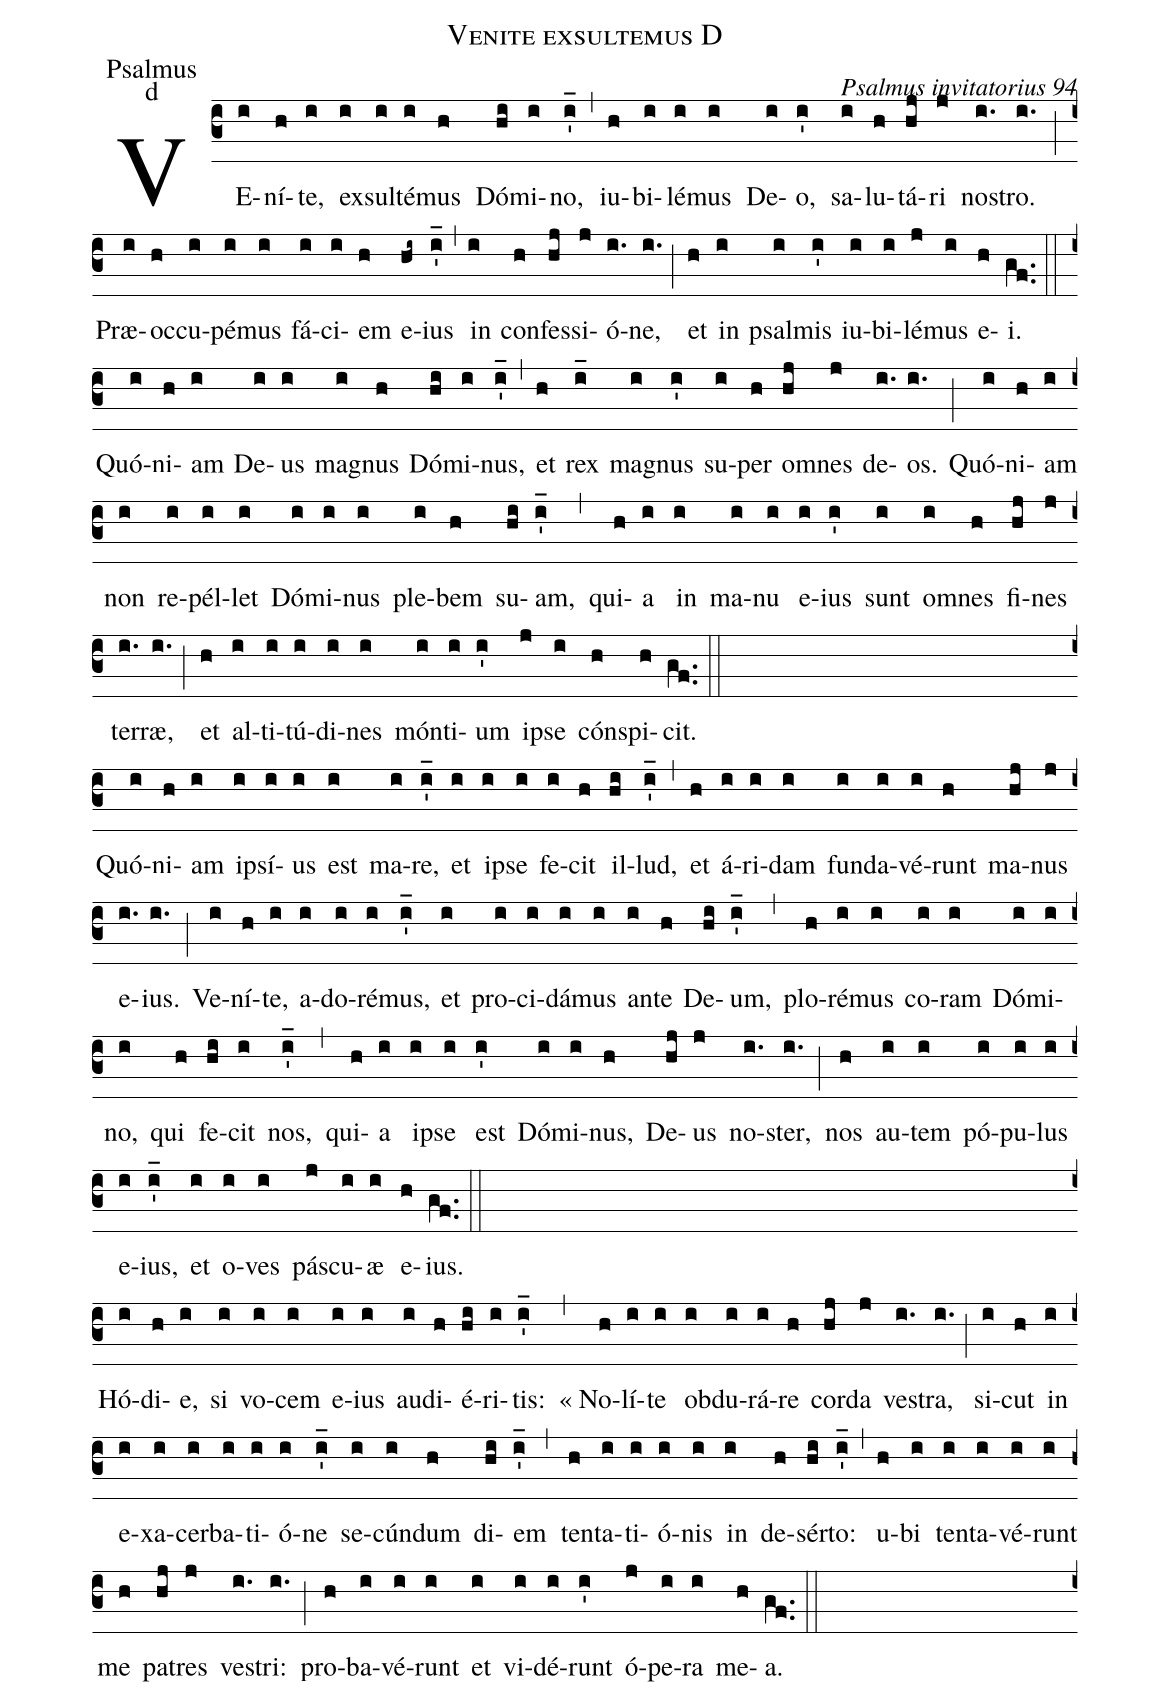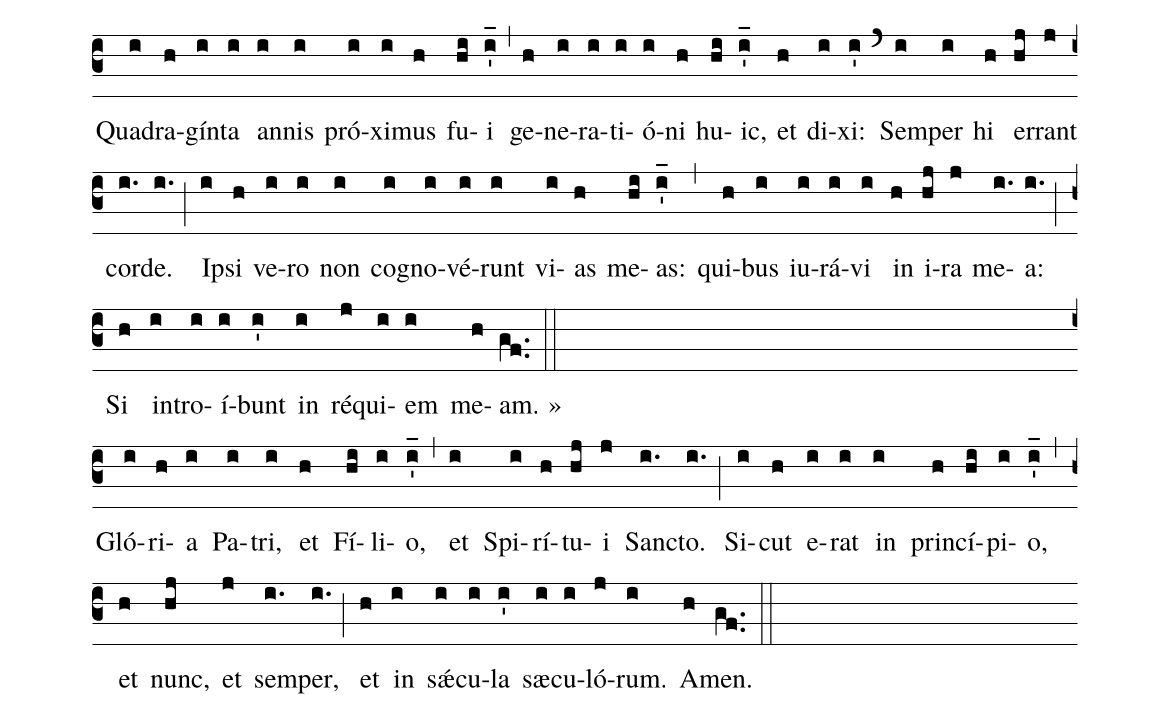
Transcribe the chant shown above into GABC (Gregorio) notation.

name:Venite exsultemus D;
office-part:Psalmus;
mode:d;
commentary:Psalmus  invitatorius 94;
%%
(c3)VE(i)ní(h)te,(i) ex(i)sul(i)té(i)mus(h) Dó(hi)mi(i)no,(i_') (,) iu(h)bi(i)lé(i)mus(i) De(i)o,(i') sa(i)lu(h)tá(hj)ri(j) no(i.)stro.(i.) (;) Præ(i)oc(h)cu(i)pé(i)mus(i) fá(i)ci(i)em(h) e(hi~)ius(i_') (,) in(i) con(h)fes(hj)si(j)ó(i.)ne,(i.) (;) et(h) in(i) psal(i)mis(i') iu(i)bi(i)lé(j)mus(i) e(h)i.(gf..) (::Z)

Quó(i)ni(h)am(i) De(i)us(i) ma(i)gnus(h) Dó(hi)mi(i)nus,(i_') (,) et(h) rex(i_) ma(i)gnus(i') su(i)per(h) om(hj)nes(j) de(i.)os.(i.) (;) Quó(i)ni(h)am(i) non(i) re(i)pél(i)let(i) Dó(i)mi(i)nus(i) ple(i)bem(h) su(hi)am,(i_') (,) qui(h)a(i) in(i) ma(i)nu(i) e(i)ius(i') sunt(i) om(i)nes(h) fi(hj)nes(j) ter(i.)ræ,(i.) (;) et(h) al(i)ti(i)tú(i)di(i)nes(i) món(i)ti(i)um(i') i(j)pse(i) cón(h)spi(h)cit.(gf..) (::Z)

Quó(i)ni(h)am(i) i(i)psí(i)us(i) est(i) ma(i)re,(i'_) et(i) i(i)pse(i) fe(i)cit(h) il(hi)lud,(i_') (,) et(h) á(i)ri(i)dam(i) fun(i)da(i)vé(i)runt(h) ma(hj)nus(j) e(i.)ius.(i.) (;) Ve(i)ní(h)te,(i) a(i)do(i)ré(i)mus,(i_') et(i) pro(i)ci(i)dá(i)mus(i) an(i)te(h) De(hi)um,(i_') (,) plo(h)ré(i)mus(i) co(i)ram(i) Dó(i)mi(i)no,(i) qui(h) fe(hi)cit(i) nos,(i'_) (,) qui(h)a(i) i(i)pse(i) est(i') Dó(i)mi(i)nus,(h) De(hj)us(j) no(i.)ster,(i.) (;) nos(h) au(i)tem(i) pó(i)pu(i)lus(i) e(i)ius,(i_') et(i) o(i)ves(i) pá(j)scu(i)æ(i) e(h)ius.(gf..) (::Z)

Hó(i)di(h)e,(i) si(i) vo(i)cem(i) e(i)ius(i) au(i)di(h)é(hi)ri(i)tis:(i_')  (,)
« No(h)lí(i)te(i) ob(i)du(i)rá(i)re(h) cor(hj)da(j) ve(i.)stra,(i.) (;) si(i)cut(h) in(i) e(i)xa(i)cer(i)ba(i)ti(i)ó(i)ne(i_') se(i)cún(i)dum(h) di(hi)em(i_') (,) ten(h)ta(i)ti(i)ó(i)nis(i) in(i) de(h)sér(hi)to:(i'_) (,) u(h)bi(i) ten(i)ta(i)vé(i)runt(i) me(h) pa(hj)tres(j) ve(i.)stri:(i.) (;) pro(h)ba(i)vé(i)runt(i) et(i) vi(i)dé(i)runt(i') ó(j)pe(i)ra(i) me(h)a.(gf..) (::Z)

Qua(i)dra(h)gín(i)ta(i) an(i)nis(i) pró(i)xi(i)mus(h) fu(hi)i(i_') (,) ge(h)ne(i)ra(i)ti(i)ó(i)ni(h) hu(hi)ic,(i_') et(h) di(i)xi:(i') (`) Sem(i)per(i) hi(h) er(hj)rant(j) cor(i.)de.(i.) (;) I(i)psi(h) ve(i)ro(i) non(i) co(i)gno(i)vé(i)runt(i) vi(i)as(h) me(hi)as:(i_') (,) qui(h)bus(i) iu(i)rá(i)vi(i) in(h) i(hj)ra(j) me(i.)a:(i.) (;) Si(h) in(i)tro(i)í(i)bunt(i') in(i) ré(j)qui(i)em(i) me(h)am. »(gf..) (::Z)

Gló(i)ri(h)a(i) Pa(i)tri,(i) et(h) Fí(hi)li(i)o,(i_') (,) et(i) Spi(i)rí(h)tu(hj)i(j) San(i.)cto.(i.) (;) Si(i)cut(h) e(i)rat(i) in(i) prin(h)cí(hi)pi(i)o,(i'_) (,) et(h) nunc,(hj) et(j) sem(i.)per,(i.) (;) et(h) in(i) s<sp>'ae</sp>(i)cu(i)la(i') sæ(i)cu(i)ló(j)rum.(i) A(h)men.(gf..) (::)
